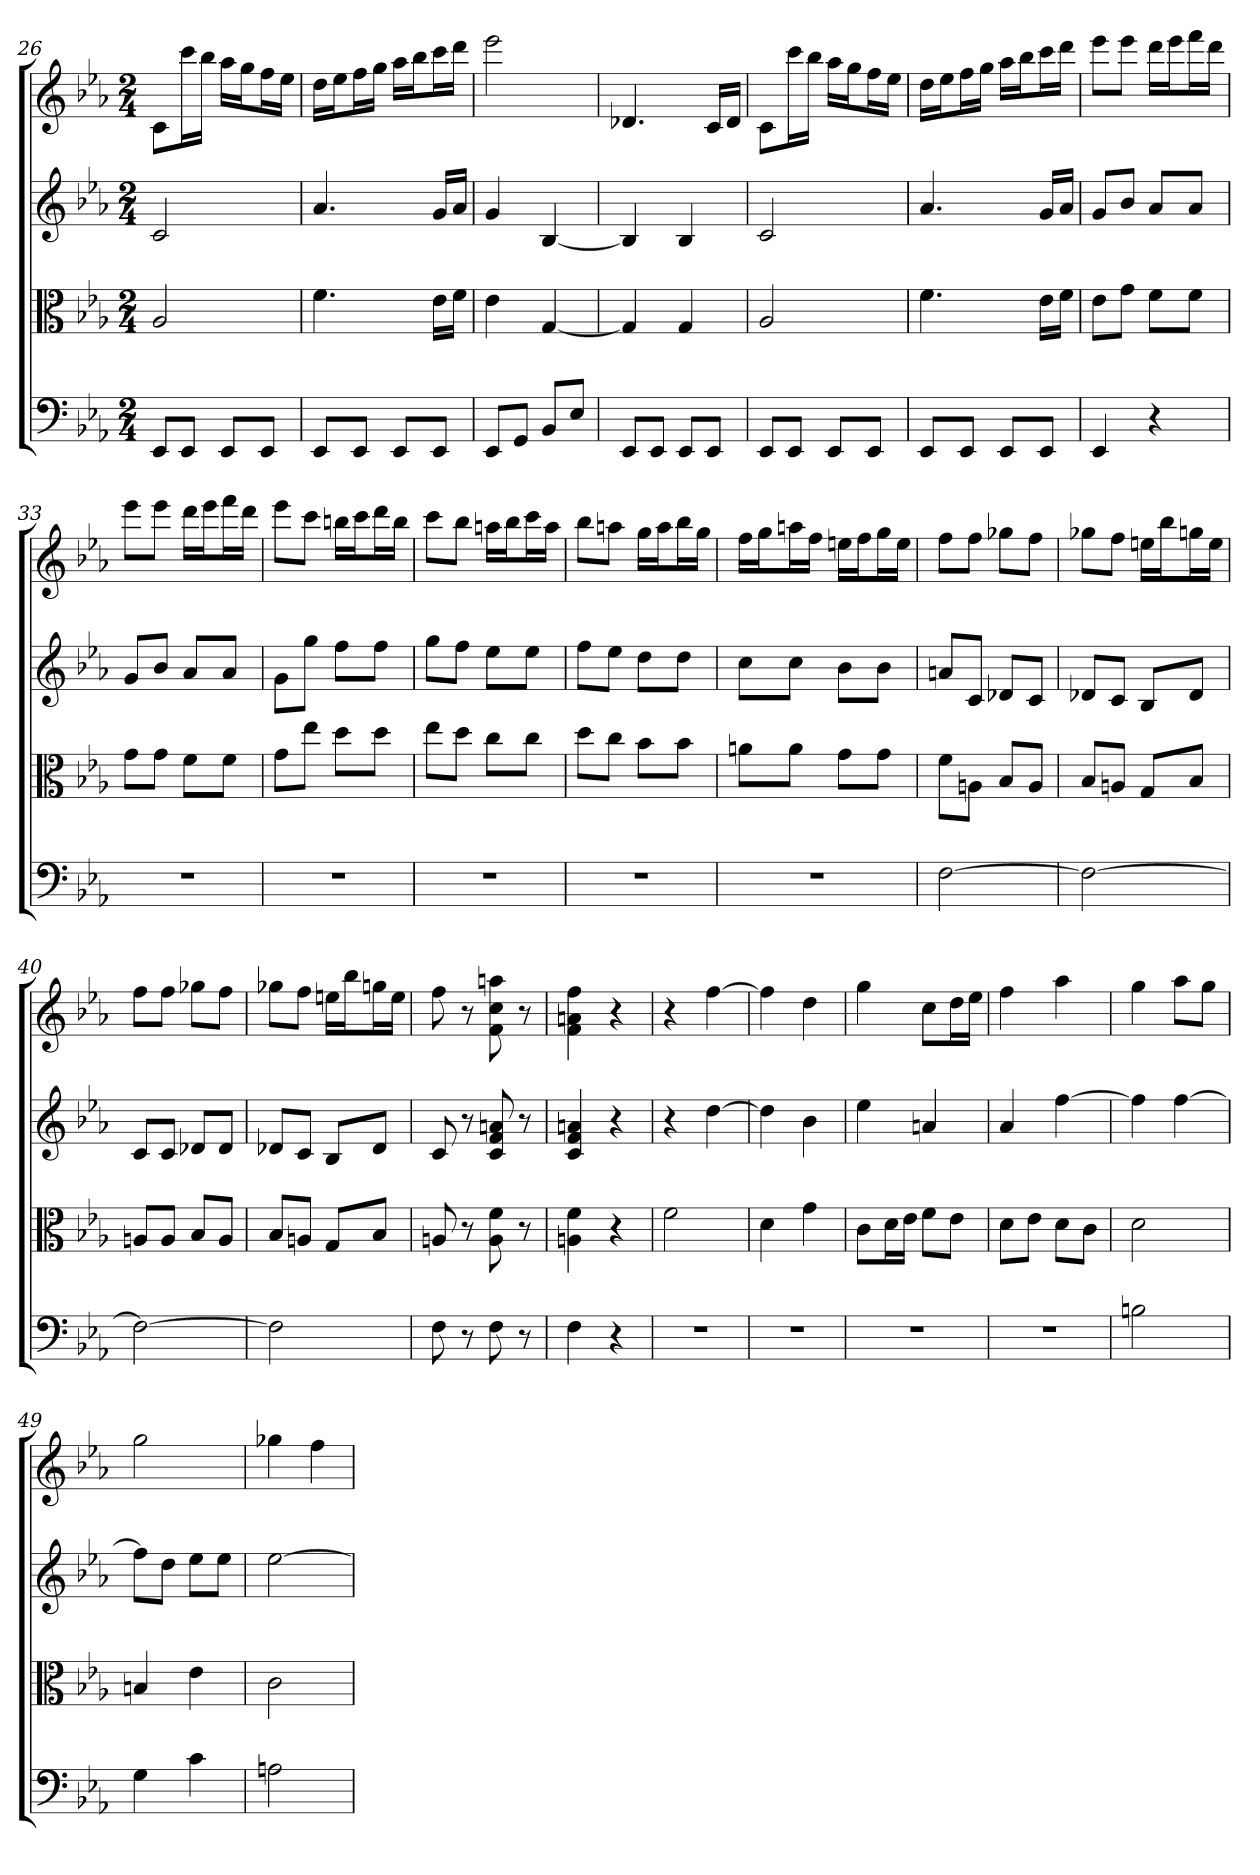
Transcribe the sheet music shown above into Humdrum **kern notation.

**kern	**kern	**kern	**kern
*part4	*part3	*part2	*part1
*staff4	*staff3	*staff2	*staff1
*clefF4	*clefC3	*	*
*k[b-e-a-]	*k[b-e-a-]	*k[b-e-a-]	*k[b-e-a-]
*E-:	*E-:	*E-:	*E-:
*M2/4	*M2/4	*M2/4	*M2/4
=26	=26	=26	=26
8EE-/L	2A-	2c	8cL
8EE-/J	.	.	16cccL
.	.	.	16bb-JJ
8EE-/L	.	.	16aa-LL
.	.	.	16ggJ
8EE-/J	.	.	16ffL
.	.	.	16ee-JJ
=27	=27	=27	=27
8EE-/L	4.f	4.a-	16ddLL
.	.	.	16ee-J
8EE-/J	.	.	16ffL
.	.	.	16ggJJ
8EE-/L	.	.	16aa-LL
.	.	.	16bb-J
8EE-/J	16e-\LL	16gLL	16cccL
.	16f\JJ	16a-JJ	16dddJJ
=28	=28	=28	=28
8EE-/L	4e-	4g	2eee-
8GG/J	.	.	.
8BB-/L	[4G	[4B-	.
8E-/J	.	.	.
=29	=29	=29	=29
8EE-/L	4G]	4B-]	4.d-X
8EE-/J	.	.	.
8EE-/L	4G	4B-	.
8EE-/J	.	.	16cLL
.	.	.	16d-JJ
=30	=30	=30	=30
8EE-/L	2A-	2c	8cL
8EE-/J	.	.	16cccL
.	.	.	16bb-JJ
8EE-/L	.	.	16aa-LL
.	.	.	16ggJ
8EE-/J	.	.	16ffL
.	.	.	16ee-JJ
=31	=31	=31	=31
8EE-/L	4.f	4.a-	16ddLL
.	.	.	16ee-J
8EE-/J	.	.	16ffL
.	.	.	16ggJJ
8EE-/L	.	.	16aa-LL
.	.	.	16bb-J
8EE-/J	16e-\LL	16gLL	16cccL
.	16f\JJ	16a-JJ	16dddJJ
=32	=32	=32	=32
4EE-	8e-\L	8gL	8eee-L
.	8g\J	8b-J	8eee-J
4r	8f\L	8a-L	16dddLL
.	.	.	16eee-J
.	8f\J	8a-J	16fffL
.	.	.	16dddJJ
=33	=33	=33	=33
2r	8g\L	8gL	8eee-L
.	8g\J	8b-J	8eee-J
.	8f\L	8a-L	16dddLL
.	.	.	16eee-J
.	8f\J	8a-J	16fffL
.	.	.	16dddJJ
=34	=34	=34	=34
2r	8g\L	8gL	8eee-L
.	8ee-\J	8ggJ	8cccJ
.	8dd\L	8ffL	16bbnLL
.	.	.	16cccJ
.	8dd\J	8ffJ	16dddL
.	.	.	16bbJJ
=35	=35	=35	=35
2r	8ee-\L	8ggL	8cccL
.	8dd\J	8ffJ	8bb-J
.	8cc\L	8ee-L	16aanLL
.	.	.	16bb-J
.	8cc\J	8ee-J	16cccL
.	.	.	16aaJJ
=36	=36	=36	=36
2r	8dd\L	8ffL	8bb-L
.	8cc\J	8ee-J	8aanJ
.	8b-\L	8ddL	16ggLL
.	.	.	16aaJ
.	8b-\J	8ddJ	16bb-L
.	.	.	16ggJJ
=37	=37	=37	=37
2r	8an\L	8ccL	16ffLL
.	.	.	16ggJ
.	8a\J	8ccJ	16aanL
.	.	.	16ffJJ
.	8g\L	8b-L	16eenLL
.	.	.	16ffJ
.	8g\J	8b-J	16ggL
.	.	.	16eeJJ
=38	=38	=38	=38
[2F	8f\L	8anL	8ffL
.	8An\J	8cJ	8ffJ
.	8B-/L	8d-XL	8gg-XL
.	8A/J	8cJ	8ffJ
=39	=39	=39	=39
2F_	8B-/L	8d-XL	8gg-XL
.	8An/J	8cJ	8ffJ
.	8G/L	8B-L	16eenLL
.	.	.	16bb-J
.	8B-/J	8d-J	16ggnL
.	.	.	16eeJJ
=40	=40	=40	=40
2F_	8An/L	8cL	8ffL
.	8A/J	8cJ	8ffJ
.	8B-/L	8d-XL	8gg-XL
.	8A/J	8d-J	8ffJ
=41	=41	=41	=41
2F]	8B-/L	8d-XL	8gg-XL
.	8An/J	8cJ	8ffJ
.	8G/L	8B-L	16eenLL
.	.	.	16bb-J
.	8B-/J	8d-J	16ggnL
.	.	.	16eeJJ
=42	=42	=42	=42
8F	8An	8c	8ff
8r	8r	8r	8r
8F	8A 8f	8c 8f 8an	8f 8cc 8aan
8r	8r	8r	8r
=43	=43	=43	=43
4F	4An 4f	4c 4f 4an	4f 4an 4ff
4r	4r	4r	4r
=44	=44	=44	=44
2r	2f	4r	4r
.	.	[4dd	[4ff
=45	=45	=45	=45
2r	4d	4dd]	4ff]
.	4g	4b-	4dd
=46	=46	=46	=46
2r	8c\L	4ee-	4gg
.	16d\L	.	.
.	16e-\JJ	.	.
.	8f\L	4an	8ccL
.	8e-\J	.	16ddL
.	.	.	16ee-JJ
=47	=47	=47	=47
2r	8d\L	4a-	4ff
.	8e-\J	.	.
.	8d\L	[4ff	4aa-
.	8c\J	.	.
=48	=48	=48	=48
2Bn	2d	4ff]	4gg
.	.	[4ff	8aa-L
.	.	.	8ggJ
=49	=49	=49	=49
4G	4Bn	8ffL]	2gg
.	.	8ddJ	.
4c	4e-	8ee-L	.
.	.	8ee-J	.
=50	=50	=50	=50
2An	2c	[2ee-	4gg-X
.	.	.	4ff
=	=	=	=
*-	*-	*-	*-
